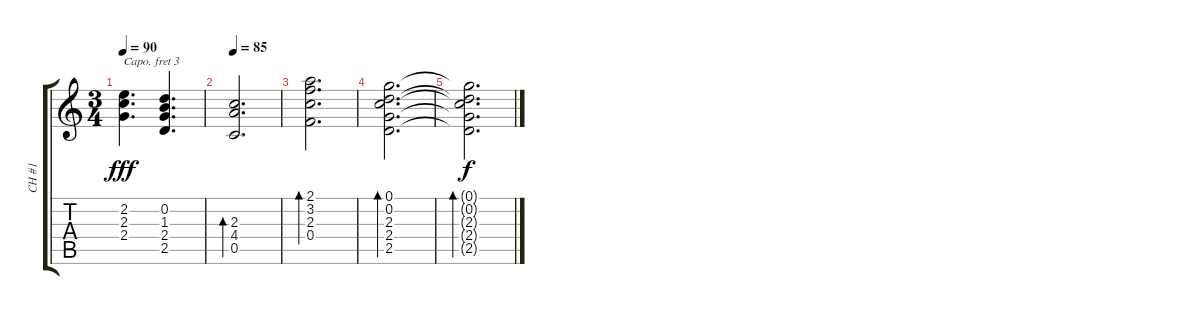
\track ("CH #1" "CH #1") {instrument acousticguitarnylon}
\staff {score tabs}
\capo 3
\tuning (E4 B3 G3 D3 A2 E2) {hide}
\ts (3 4)
\tempo 90
\clef g2
\ks c
(2.2 2.3 2.4).4{d dy fff} (0.2 1.3 2.4 2.5).4{d} |
\tempo 85
(2.3 4.4 0.5).2{d bd 480} |
(2.1 3.2 2.3 0.4).2{d bd 480} |
(0.1 0.2 2.3 2.4 2.5).2{d bd 480} |
(0.1{t} 0.2{t} 2.3{t} 2.4{t} 2.5{t}).2{d bd 480 dy f}
